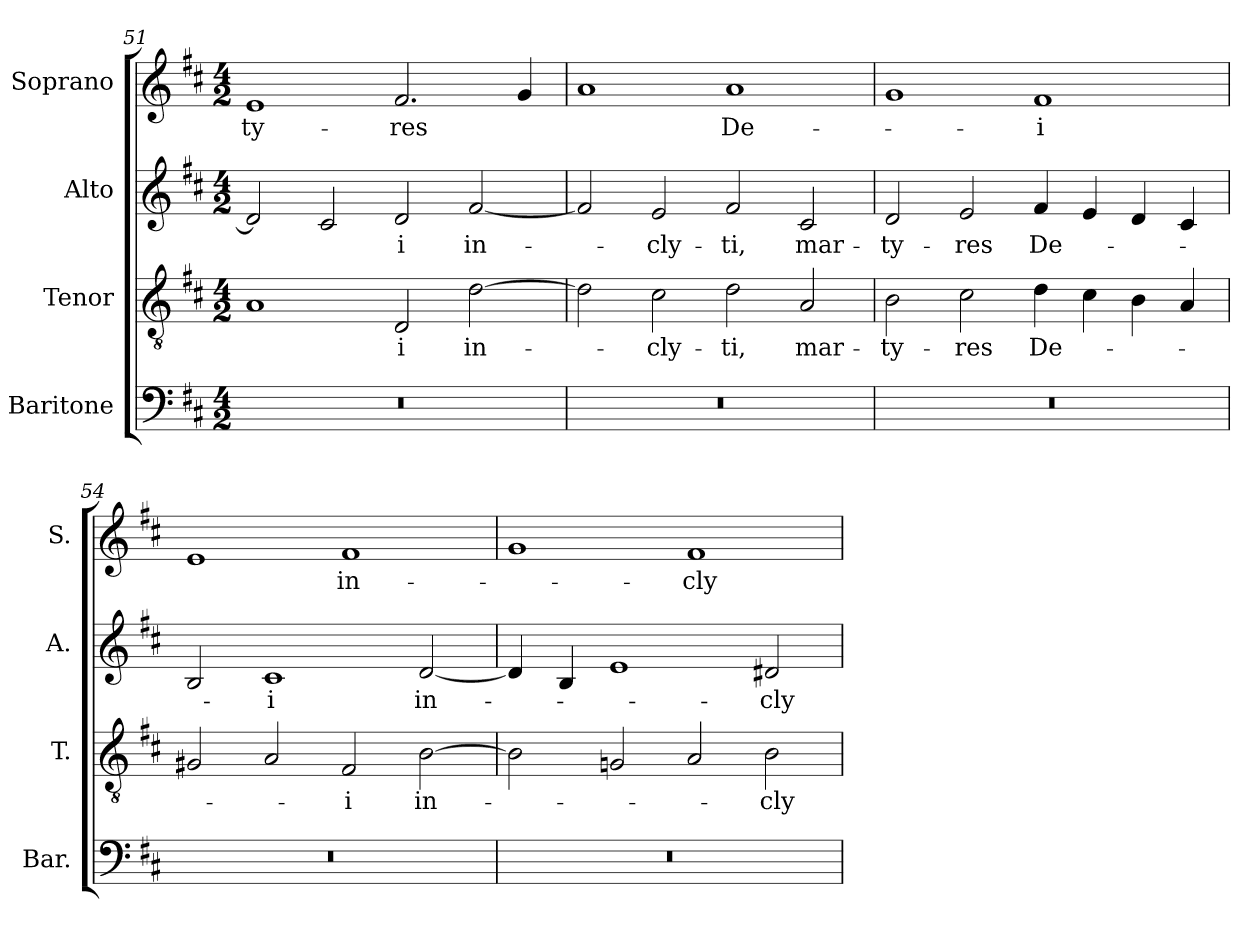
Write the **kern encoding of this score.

**kern	**kern	**text	**kern	**text	**kern	**text
*part4	*part3	*part3	*part2	*part2	*part1	*part1
*staff4	*staff3	*staff3	*staff2	*staff2	*staff1	*staff1
*I"Baritone	*I"Tenor	*	*I"Alto	*	*I"Soprano	*
*I'Bar.	*I'T.	*	*I'A.	*	*I'S.	*
*clefF4	*clefGv2	*	*clefG2	*	*clefG2	*
*	*ITrd7c12	*	*	*	*	*
*k[f#c#]	*k[f#c#]	*	*k[f#c#]	*	*k[f#c#]	*
*D:	*D:	*	*D:	*	*D:	*
*M4/2	*M4/2	*	*M4/2	*	*M4/2	*
=51	=51	=51	=51	=51	=51	=51
!LO:N:vis=1	!	!	!	!	!	!
!	!	!	!	!	!	!LO:LY:b:color=#000000
0r	1AAi	.	2di/]	.	1ei	-ty-
.	.	.	2c#i/	.	.	.
!	!	!LO:LY:b:color=#000000	!	!	!	!
!	!	!	!	!LO:LY:b:color=#000000	!	!
!	!	!	!	!	!	!LO:LY:b:color=#000000
.	2DDi/	-i	2di/	-i	2.f#i/	-res
!	!	!LO:LY:b:color=#000000	!	!	!	!
!	!	!	!	!LO:LY:b:color=#000000	!	!
.	[2Di\	in-	[2f#i/	in-	.	.
.	.	.	.	.	4gi/	.
=52	=52	=52	=52	=52	=52	=52
!LO:N:vis=1	!	!	!	!	!	!
0r	2Di\]	.	2f#i/]	.	1ai	.
!	!	!LO:LY:b:color=#000000	!	!	!	!
!	!	!	!	!LO:LY:b:color=#000000	!	!
.	2C#i\	-cly-	2ei/	-cly-	.	.
!	!	!LO:LY:b:color=#000000	!	!	!	!
!	!	!	!	!LO:LY:b:color=#000000	!	!
!	!	!	!	!	!	!LO:LY:b:color=#000000
.	2Di\	-ti,	2f#i/	-ti,	1ai	De-
!	!	!LO:LY:b:color=#000000	!	!	!	!
!	!	!	!	!LO:LY:b:color=#000000	!	!
.	2AAi/	mar-	2c#i/	mar-	.	.
=53	=53	=53	=53	=53	=53	=53
!LO:N:vis=1	!	!	!	!	!	!
!	!	!LO:LY:b:color=#000000	!	!	!	!
!	!	!	!	!LO:LY:b:color=#000000	!	!
0r	2BBi\	-ty-	2di/	-ty-	1gi	.
!	!	!LO:LY:b:color=#000000	!	!	!	!
!	!	!	!	!LO:LY:b:color=#000000	!	!
.	2C#i\	-res	2ei/	-res	.	.
!	!	!LO:LY:b:color=#000000	!	!	!	!
!	!	!	!	!LO:LY:b:color=#000000	!	!
!	!	!	!	!	!	!LO:LY:b:color=#000000
.	4Di\	De-	4f#i/	De-	1f#i	-i
.	4C#i\	.	4ei/	.	.	.
.	4BBi\	.	4di/	.	.	.
.	4AAi/	.	4c#i/	.	.	.
=54	=54	=54	=54	=54	=54	=54
!LO:N:vis=1	!	!	!	!	!	!
0r	2GG#Xi/	.	2Bi/	.	1ei	.
!	!	!	!	!LO:LY:b:color=#000000	!	!
.	2AAi/	.	1c#i	-i	.	.
!	!	!LO:LY:b:color=#000000	!	!	!	!
!	!	!	!	!	!	!LO:LY:b:color=#000000
.	2FF#i/	-i	.	.	1f#i	in-
!	!	!LO:LY:b:color=#000000	!	!	!	!
!	!	!	!	!LO:LY:b:color=#000000	!	!
.	[2BBi\	in-	[2di/	in-	.	.
!!LO:LB:g=z
=55	=55	=55	=55	=55	=55	=55
!LO:N:vis=1	!	!	!	!	!	!
0r	2BBi\]	.	4di/]	.	1gi	.
.	.	.	4Bi/	.	.	.
.	2GGni/	.	1ei	.	.	.
!	!	!	!	!	!	!LO:LY:b:color=#000000
.	2AAi/	.	.	.	1f#i	-cly-
!	!	!LO:LY:b:color=#000000	!	!	!	!
!	!	!	!	!LO:LY:b:color=#000000	!	!
.	2BBi\	-cly-	2d#Xi/	-cly-	.	.
=	=	=	=	=	=	=
*-	*-	*-	*-	*-	*-	*-
